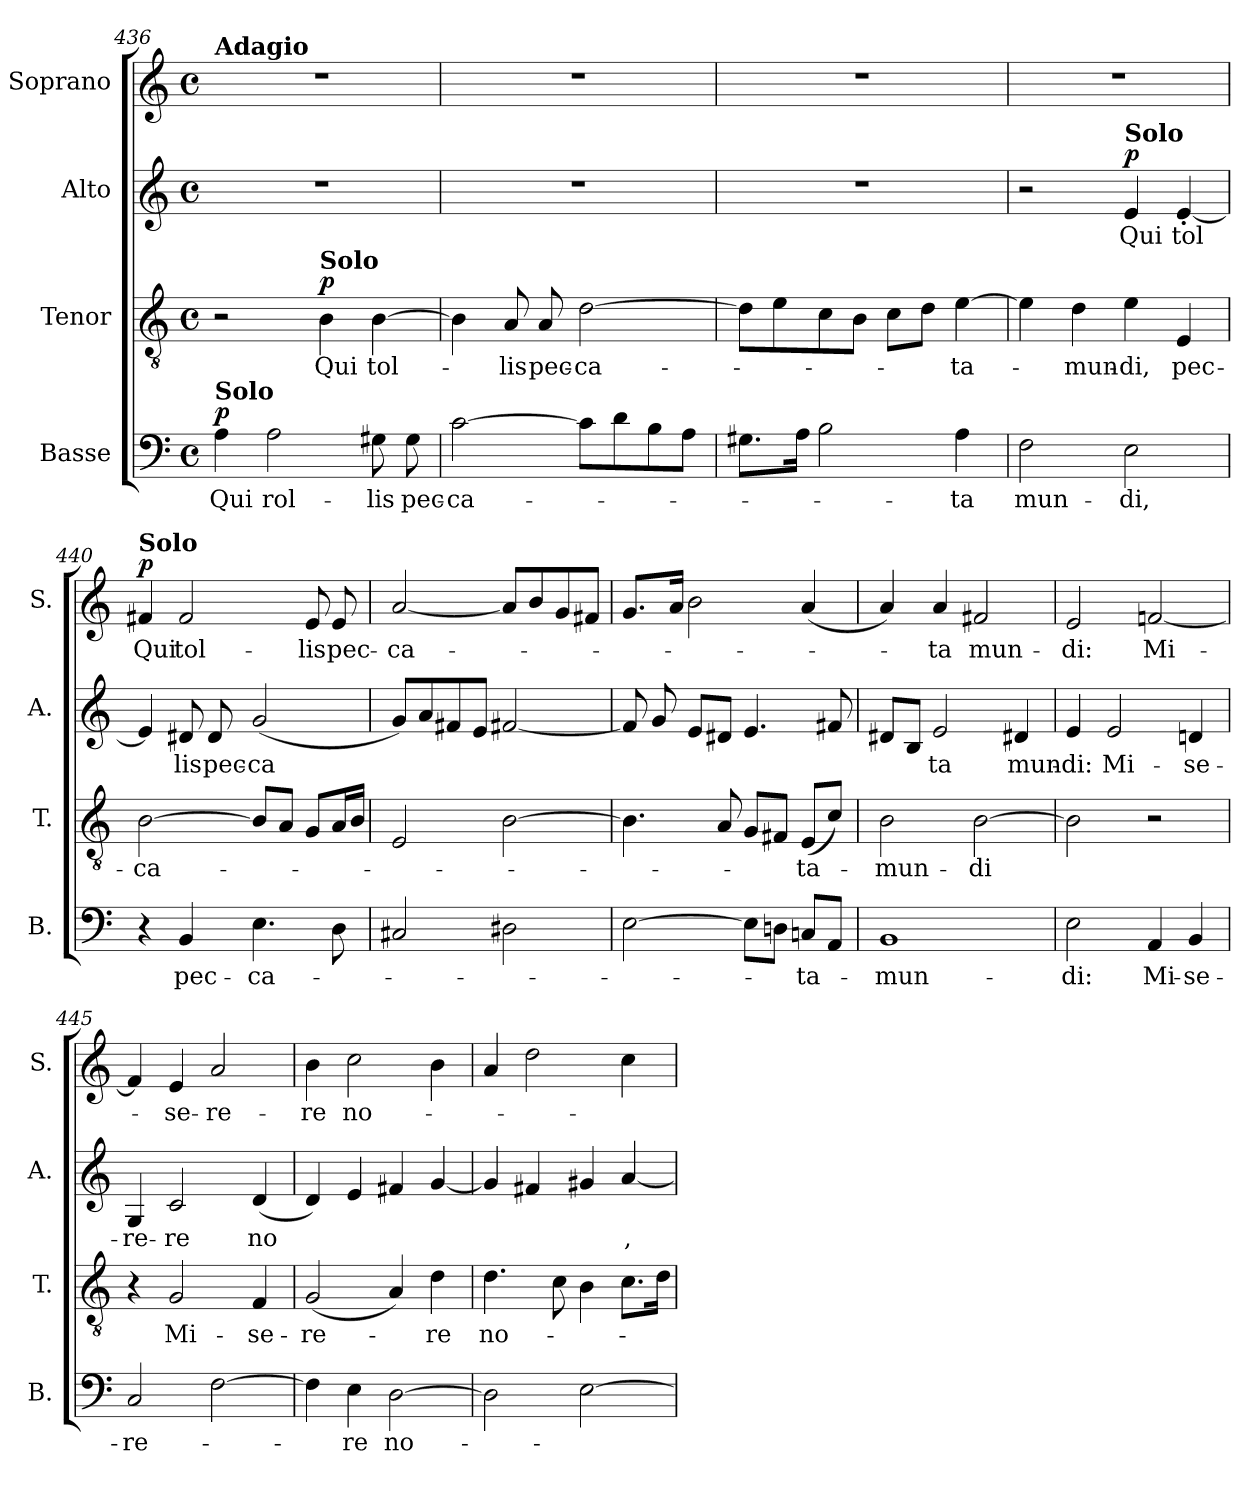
**kern	**text	**dynam	**kern	**text	**dynam	**kern	**text	**dynam	**kern	**text	**dynam
*part4	*part4	*part4	*part3	*part3	*part3	*part2	*part2	*part2	*part1	*part1	*part1
*staff4	*staff4	*staff4	*staff3	*staff3	*staff3	*staff2	*staff2	*staff2	*staff1	*staff1	*staff1
*I"Basse	*	*	*I"Tenor	*	*	*I"Alto	*	*	*I"Soprano	*	*
*I'B.	*	*	*I'T.	*	*	*I'A.	*	*	*I'S.	*	*
*clefF4	*	*	*clefGv2	*	*	*clefG2	*	*	*clefG2	*	*
*k[]	*	*	*k[]	*	*	*k[]	*	*	*k[]	*	*
*M4/4	*	*	*M4/4	*	*	*M4/4	*	*	*M4/4	*	*
*met(c)	*	*	*met(c)	*	*	*met(c)	*	*	*met(c)	*	*
*MM70	*	*	*MM70	*	*	*MM70	*	*	*MM70	*	*
=436	=436	=436	=436	=436	=436	=436	=436	=436	=436	=436	=436
!	!	!	!	!	!	!	!	!	!LO:TX:a:B:t=Adagio	!	!
!LO:TX:a:B:t=Solo	!	!	!	!	!	!	!	!	!	!	!
!	!LO:LY:b	!LO:DY:a	!	!	!	!	!	!	!	!	!
4A\	Qui	p	2r	.	.	1r	.	.	1r	.	.
!	!LO:LY:b	!	!	!	!	!	!	!	!	!	!
2A\	rol-	.	.	.	.	.	.	.	.	.	.
!	!	!	!LO:TX:a:B:t=Solo	!	!	!	!	!	!	!	!
!	!	!	!	!LO:LY:b	!LO:DY:a	!	!	!	!	!	!
.	.	.	4B\	Qui	p	.	.	.	.	.	.
!	!LO:LY:b	!	!	!LO:LY:b	!	!	!	!	!	!	!
8G#X\	-lis	.	[>4B\	tol-	.	.	.	.	.	.	.
!	!LO:LY:b	!	!	!	!	!	!	!	!	!	!
8G#\	pec-	.	.	.	.	.	.	.	.	.	.
=437	=437	=437	=437	=437	=437	=437	=437	=437	=437	=437	=437
!	!LO:LY:b	!	!	!	!	!	!	!	!	!	!
[>2c\	-ca-	.	4B\]	.	.	1r	.	.	1r	.	.
!	!	!	!	!LO:LY:b	!	!	!	!	!	!	!
.	.	.	8A/	-lis	.	.	.	.	.	.	.
!	!	!	!	!LO:LY:b	!	!	!	!	!	!	!
.	.	.	8A/	pec-	.	.	.	.	.	.	.
!	!	!	!	!LO:LY:b	!	!	!	!	!	!	!
8c\L]	.	.	[>2d\	-ca-	.	.	.	.	.	.	.
8d\	.	.	.	.	.	.	.	.	.	.	.
8B\	.	.	.	.	.	.	.	.	.	.	.
8A\J	.	.	.	.	.	.	.	.	.	.	.
=438	=438	=438	=438	=438	=438	=438	=438	=438	=438	=438	=438
8.G#X\L	.	.	8d\L]	.	.	1r	.	.	1r	.	.
.	.	.	8e\	.	.	.	.	.	.	.	.
16A\Jk	.	.	.	.	.	.	.	.	.	.	.
2B\	.	.	8c\	.	.	.	.	.	.	.	.
.	.	.	8B\J	.	.	.	.	.	.	.	.
.	.	.	8c\L	.	.	.	.	.	.	.	.
.	.	.	8d\J	.	.	.	.	.	.	.	.
!	!LO:LY:b	!	!	!LO:LY:b	!	!	!	!	!	!	!
4A\	-ta	.	[4e\	-ta-	.	.	.	.	.	.	.
=439	=439	=439	=439	=439	=439	=439	=439	=439	=439	=439	=439
!	!LO:LY:b	!	!	!	!	!	!	!	!	!	!
2F\	mun-	.	4e\]	.	.	2r	.	.	1r	.	.
!	!	!	!	!LO:LY:b	!	!	!	!	!	!	!
.	.	.	4d\	-mun-	.	.	.	.	.	.	.
!	!	!	!	!	!	!LO:TX:a:B:t=Solo	!	!	!	!	!
!	!LO:LY:b	!	!	!LO:LY:b	!	!	!LO:LY:b	!LO:DY:a	!	!	!
2E\	-di,	.	4e\	-di,	.	4e/	Qui	p	.	.	.
!	!	!	!	!LO:LY:b	!	!	!LO:LY:b	!	!	!	!
.	.	.	4E/	pec-	.	[<4e'/	tol	.	.	.	.
=440	=440	=440	=440	=440	=440	=440	=440	=440	=440	=440	=440
!	!	!	!	!	!	!	!	!	!LO:TX:a:B:t=Solo	!	!
!	!	!	!	!LO:LY:b	!	!	!	!	!	!LO:LY:b	!LO:DY:a
4r	.	.	[>2B\	-ca-	.	4e/]	.	.	4f#X/	Qui	p
!	!LO:LY:b	!	!	!	!	!	!LO:LY:b	!	!	!LO:LY:b	!
4BB/	pec-	.	.	.	.	8d#X/	-lis	.	2f#/	tol-	.
!	!	!	!	!	!	!	!LO:LY:b	!	!	!	!
.	.	.	.	.	.	8d#/	pec-	.	.	.	.
!	!LO:LY:b	!	!	!	!	!	!LO:LY:b	!	!	!	!
4.E\	-ca-	.	8B/L]	.	.	(<2g/	-ca	.	.	.	.
.	.	.	8A/J	.	.	.	.	.	.	.	.
!	!	!	!	!	!	!	!	!	!	!LO:LY:b	!
.	.	.	8G/L	.	.	.	.	.	8e/	-lis	.
!	!	!	!	!	!	!	!	!	!	!LO:LY:b	!
8D\	.	.	16A/L	.	.	.	.	.	8e/	pec-	.
.	.	.	16B/JJ	.	.	.	.	.	.	.	.
!!LO:LB:g=z
=441	=441	=441	=441	=441	=441	=441	=441	=441	=441	=441	=441
!	!	!	!	!	!	!	!	!	!	!LO:LY:b	!
2C#X/	.	.	2E/	.	.	8g/L)	.	.	[2a/	-ca-	.
.	.	.	.	.	.	8a/	.	.	.	.	.
.	.	.	.	.	.	8f#X/	.	.	.	.	.
.	.	.	.	.	.	8e/J	.	.	.	.	.
2D#X\	.	.	[>2B\	.	.	[<2f#X/	.	.	8a/L]	.	.
.	.	.	.	.	.	.	.	.	8b/	.	.
.	.	.	.	.	.	.	.	.	8g/	.	.
.	.	.	.	.	.	.	.	.	8f#X/J	.	.
=442	=442	=442	=442	=442	=442	=442	=442	=442	=442	=442	=442
[2E\	.	.	4.B\]	.	.	8f#/]	.	.	8.g/L	.	.
.	.	.	.	.	.	8g/	.	.	.	.	.
.	.	.	.	.	.	.	.	.	16a/Jk	.	.
.	.	.	.	.	.	8e/L	.	.	2b\	.	.
.	.	.	8A/	.	.	8d#X/J	.	.	.	.	.
8E\L]	.	.	8G/L	.	.	4.e/	.	.	.	.	.
8Dn\J	.	.	8F#X/J	.	.	.	.	.	.	.	.
!	!LO:LY:b	!	!	!LO:LY:b	!	!	!	!	!	!	!
8Cn/L	-ta-	.	(8E/L	-ta-	.	.	.	.	(4a/	.	.
8AA/J	.	.	8c/J)	.	.	8f#X/	.	.	.	.	.
=443	=443	=443	=443	=443	=443	=443	=443	=443	=443	=443	=443
!	!LO:LY:b	!	!	!LO:LY:b	!	!	!	!	!	!	!
1BB	-mun-	.	2B\	-mun-	.	8d#X/L	.	.	4a/)	.	.
.	.	.	.	.	.	8B/J	.	.	.	.	.
!	!	!	!	!	!	!	!LO:LY:b	!	!	!LO:LY:b	!
.	.	.	.	.	.	2e/	-ta	.	4a/	-ta	.
!	!	!	!	!LO:LY:b	!	!	!	!	!	!LO:LY:b	!
.	.	.	[2B\	-di	.	.	.	.	2f#X/	mun-	.
!	!	!	!	!	!	!	!LO:LY:b	!	!	!	!
.	.	.	.	.	.	4d#X/	mun-	.	.	.	.
=444	=444	=444	=444	=444	=444	=444	=444	=444	=444	=444	=444
!	!LO:LY:b	!	!	!	!	!	!LO:LY:b	!	!	!LO:LY:b	!
2E\	-di:	.	2B\]	.	.	4e/	-di:	.	2e/	-di:	.
!	!	!	!	!	!	!	!LO:LY:b	!	!	!	!
.	.	.	.	.	.	2e/	Mi-	.	.	.	.
!	!LO:LY:b	!	!	!	!	!	!	!	!	!LO:LY:b	!
4AA/	Mi-	.	2r	.	.	.	.	.	[<2fn/	Mi-	.
!	!LO:LY:b	!	!	!	!	!	!LO:LY:b	!	!	!	!
4BB/	-se-	.	.	.	.	4dn/	-se-	.	.	.	.
=445	=445	=445	=445	=445	=445	=445	=445	=445	=445	=445	=445
!	!LO:LY:b	!	!	!	!	!	!LO:LY:b	!	!	!	!
2C/	-re-	.	4r	.	.	4G/	-re-	.	4f/]	.	.
!	!	!	!	!LO:LY:b	!	!	!LO:LY:b	!	!	!LO:LY:b	!
.	.	.	2G/	Mi-	.	2c/	-re	.	4e/	-se-	.
!	!	!	!	!	!	!	!	!	!	!LO:LY:b	!
[2F\	.	.	.	.	.	.	.	.	2a/	-re-	.
!	!	!	!	!LO:LY:b	!	!	!LO:LY:b	!	!	!	!
.	.	.	4F/	-se-	.	(<4d/	no	.	.	.	.
!!LO:LB:g=z
=446	=446	=446	=446	=446	=446	=446	=446	=446	=446	=446	=446
!	!	!	!	!LO:LY:b	!	!	!	!	!	!LO:LY:b	!
4F\]	.	.	(<2G/	-re-	.	4d/)	.	.	4b\	-re	.
!	!LO:LY:b	!	!	!	!	!	!	!	!	!LO:LY:b	!
4E\	-re	.	.	.	.	4e/	.	.	2cc\	no-	.
!	!LO:LY:b	!	!	!	!	!	!	!	!	!	!
[>2D\	no-	.	4A/)	.	.	4f#X/	.	.	.	.	.
!	!	!	!	!LO:LY:b	!	!	!	!	!	!	!
.	.	.	4d\	-re	.	[<4g/	.	.	4b\	.	.
=447	=447	=447	=447	=447	=447	=447	=447	=447	=447	=447	=447
!	!	!	!	!LO:LY:b	!	!	!	!	!	!	!
2D\]	.	.	4.d\	no-	.	4g/]	.	.	4a/	.	.
.	.	.	.	.	.	4f#X/	.	.	2dd\	.	.
.	.	.	8c\	.	.	.	.	.	.	.	.
[>2E\	.	.	4B\	.	.	4g#X/	.	.	.	.	.
!	!	!	!	!	!	!	!LO:LY:b	!	!	!	!
.	.	.	8.c\L	.	.	[<4a/	-,	.	4cc\	.	.
.	.	.	16d\Jk	.	.	.	.	.	.	.	.
=	=	=	=	=	=	=	=	=	=	=	=
*-	*-	*-	*-	*-	*-	*-	*-	*-	*-	*-	*-
